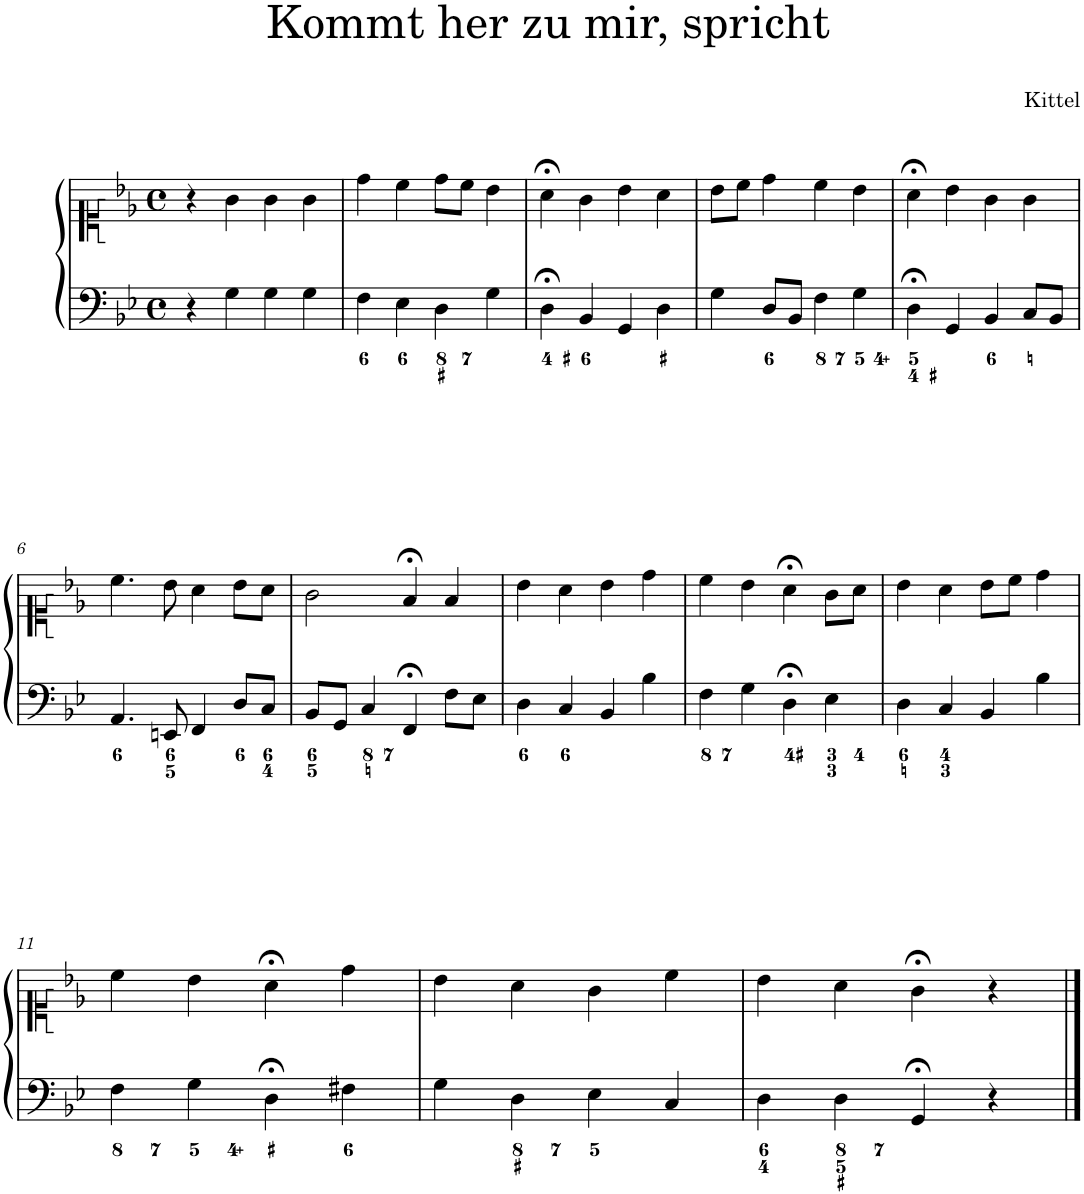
**kern	**kern
*part1	*part1
*staff2	*staff1
*I"Piano	*
*I'Pno.	*
*clefF4	*clefC1
*k[b-e-]	*k[b-e-]
*M4/4	*M4/4
*met(c)	*met(c)
=1	=1
4r	4r
4G\	4g\
4G\	4g\
4G\	4g\
=2	=2
4F\	4dd\
4E-\	4cc\
4D\	8dd\L
.	8cc\J
4G\	4b-\
=3	=3
4D;<\	4a;<\
4BB-/	4g\
4GG/	4b-\
4D\	4a\
=4	=4
4G\	8b-\L
.	8cc\J
8D/L	4dd\
8BB-/J	.
4F\	4cc\
4G\	4b-\
=5	=5
4D;<\	4a;<\
4GG/	4b-\
4BB-/	4g\
8C/L	4g\
8BB-/J	.
!!LO:LB:g=z
=6	=6
4.AA/	4.cc\
8EEn/	8b-\
4FF/	4a\
8D/L	8b-\L
8C/J	8a\J
=7	=7
8BB-/L	2g\
8GG/J	.
4C/	.
4FF;</	4f;</
8F\L	4f/
8E-\J	.
=8	=8
4D\	4b-\
4C/	4a\
4BB-/	4b-\
4B-\	4dd\
=9	=9
4F\	4cc\
4G\	4b-\
4D;<\	4a;<\
4E-\	8g\L
.	8a\J
=10	=10
4D\	4b-\
4C/	4a\
4BB-/	8b-\L
.	8cc\J
4B-\	4dd\
!!LO:LB:g=z
=11	=11
4F\	4cc\
4G\	4b-\
4D;<\	4a;<\
4F#X\	4dd\
=12	=12
4G\	4b-\
4D\	4a\
4E-\	4g\
4C/	4cc\
=13	=13
4D\	4b-\
4D\	4a\
4GG;</	4g;<\
4r	4r
==	==
*-	*-
